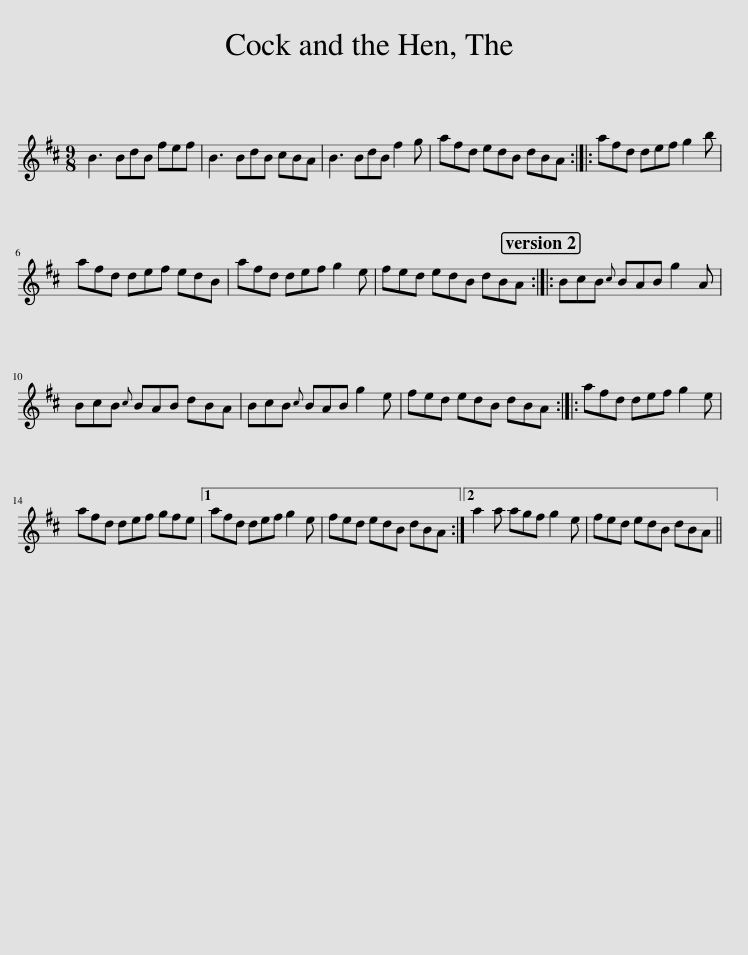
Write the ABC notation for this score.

X:1
L:1/8
M:9/8
I:linebreak $
K:Bmin
V:1 treble
V:1
 B3 BdB fef | B3 BdB cBA | B3 BdB f2 g | afd edB dBA :: afd def g2 b |$ %5
 afd def edB | afd def g2 e | fed edB dBA :: BcB{c} BAB g2 A |$ BcB{c} BAB dBA | %10
 BcB{c} BAB g2 e | fed edB dBA :: afd def g2 e |$ afd def gfe |1 afd def g2 e | %15
 fed edB dBA :|2 a2 a agf g2 e | fed edB dBA || %18
